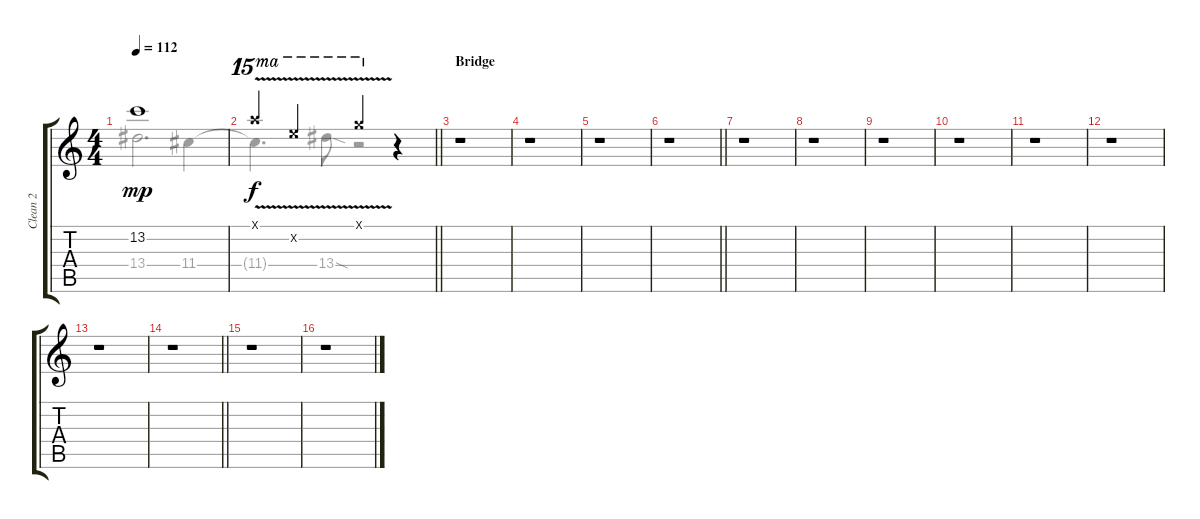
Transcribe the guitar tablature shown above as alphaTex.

\track ("Clean 2" "Clean 2") {instrument electricguitarclean}
\staff {score tabs}
\tuning (E4 B3 G3 D3 A2 E2) {hide}
\voice
\ts (4 4)
\tempo 112
\clef g2
\ks c
13.2{t}.1{dy mp} |
\barLineRight lightlight
29.1{v x}.4{ot 15ma dy f} 29.2{v x}.4{ot 15ma} 27.1{v x}.4{ot 15ma} r.4 |
\section ("" "Bridge")
r.1 |
r.1 |
r.1 |
\barLineRight lightlight
r.1 |
r.1 |
r.1 |
r.1 |
r.1 |
r.1 |
r.1 |
r.1 |
\barLineRight lightlight
r.1 |
r.1 |
r.1
\voice
\clef g2
\ottava regular
\simile none
\ks c
13.4{t}.2{d dy mp} 11.4.4 |
\barLineRight lightlight
11.4{t}.4{d dy f} 13.4{sod}.8 r.2 |
|
|
|
\barLineRight lightlight
|
|
|
|
|
|
|
|
\barLineRight lightlight
|
|
